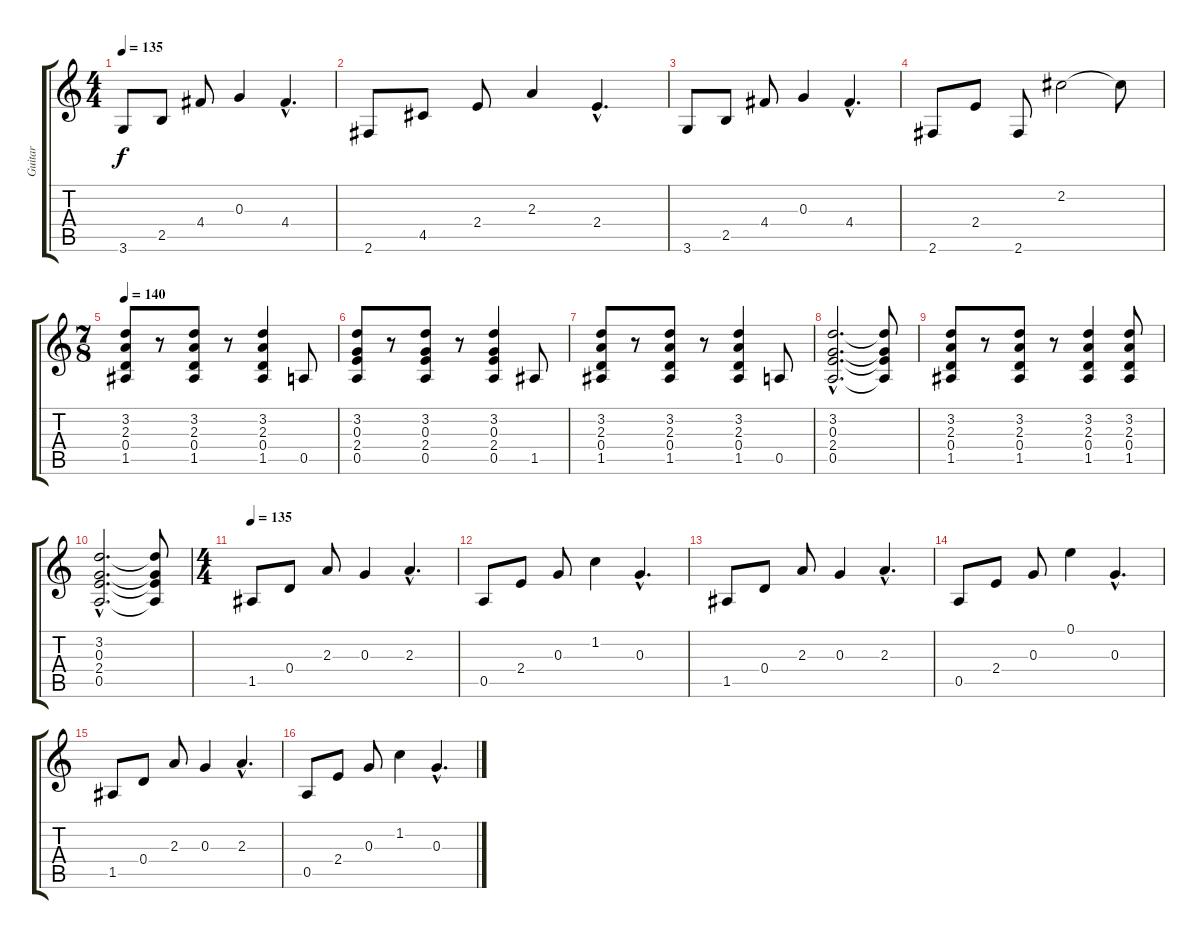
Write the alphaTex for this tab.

\track ("Guitar" "Guitar") {instrument overdrivenguitar}
\staff {score tabs}
\tuning (E4 B3 G3 D3 A2 E2) {hide}
\ts (4 4)
\tempo 135
\clef g2
\ks c
3.6.8{dy f} 2.5.8 4.4.8 0.3.4 4.4{hac}.4{d} |
2.6.8 4.5.8 2.4.8 2.3.4 2.4{hac}.4{d} |
3.6.8 2.5.8 4.4.8 0.3.4 4.4{hac}.4{d} |
2.6.8 2.4.8 2.6.8 2.2.2 2.2{t}.8 |
\ts (7 8)
\tempo 140
(3.2 2.3 0.4 1.5).8 r.8 (3.2 2.3 0.4 1.5).8 r.8 (3.2 2.3 0.4 1.5).4 0.5.8 |
(3.2 0.3 2.4 0.5).8 r.8 (3.2 0.3 2.4 0.5).8 r.8 (3.2 0.3 2.4 0.5).4 1.5.8 |
(3.2 2.3 0.4 1.5).8 r.8 (3.2 2.3 0.4 1.5).8 r.8 (3.2 2.3 0.4 1.5).4 0.5.8 |
(3.2{hac} 0.3{hac} 2.4{hac} 0.5{hac}).2{d} (3.2{t} 0.3{t} 2.4{t} 0.5{t}).8 |
(3.2 2.3 0.4 1.5).8 r.8 (3.2 2.3 0.4 1.5).8 r.8 (3.2 2.3 0.4 1.5).4 (3.2 2.3 0.4 1.5).8 |
(3.2{hac} 0.3{hac} 2.4{hac} 0.5{hac}).2{d} (3.2{t} 0.3{t} 2.4{t} 0.5{t}).8 |
\ts (4 4)
\tempo 135
1.5.8 0.4.8 2.3.8 0.3.4 2.3{hac}.4{d} |
0.5.8 2.4.8 0.3.8 1.2.4 0.3{hac}.4{d} |
1.5.8 0.4.8 2.3.8 0.3.4 2.3{hac}.4{d} |
0.5.8 2.4.8 0.3.8 0.1.4 0.3{hac}.4{d} |
1.5.8 0.4.8 2.3.8 0.3.4 2.3{hac}.4{d} |
0.5.8 2.4.8 0.3.8 1.2.4 0.3{hac}.4{d}
